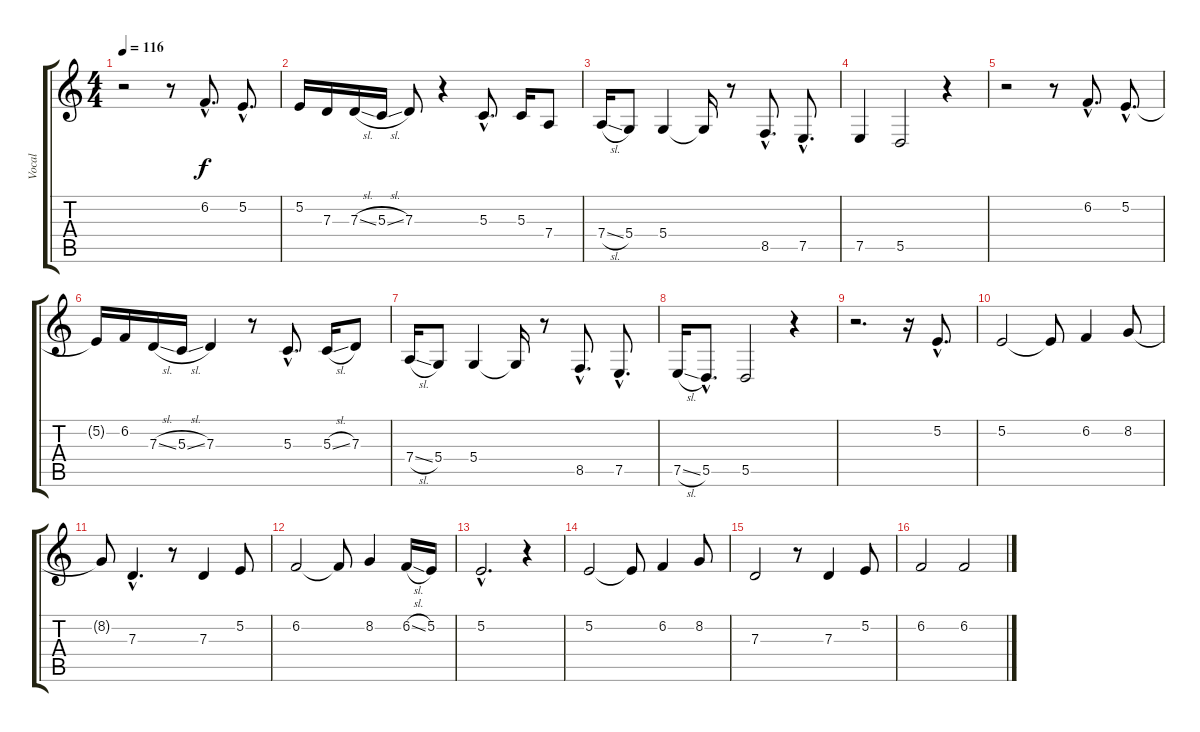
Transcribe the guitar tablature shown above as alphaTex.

\track ("Vocal" "Vocal") {instrument englishhorn}
\staff {score tabs}
\tuning (E4 B3 G3 D3 A2 E2) {hide}
\ts (4 4)
\tempo 116
\clef g2
\ks c
r.2{dy f} r.8 6.2{hac}.8{d} 5.2{hac}.8{d} |
5.2.16 7.3.16 7.3{sl}.16 5.3{sl}.16 7.3.8 r.4 5.3{hac}.8{d} 5.3.16 7.4.8 |
7.4{sl}.16 5.4.8 5.4.4 5.4{t}.16 r.8 8.5{hac}.8{d} 7.5{hac}.8{d} |
7.5.4 5.5.2 r.4 |
r.2 r.8 6.2{hac}.8{d} 5.2{hac}.8{d} |
5.2{t}.16 6.2.16 7.3{sl}.16 5.3{sl}.16 7.3.4 r.8 5.3{hac}.8{d} 5.3{sl}.16 7.3.8 |
7.4{sl}.16 5.4.8 5.4.4 5.4{t}.16 r.8 8.5{hac}.8{d} 7.5{hac}.8{d} |
7.5{sl}.16 5.5{hac}.8{d} 5.5.2 r.4 |
r.2{d} r.16 5.2{hac}.8{d} |
5.2.2 5.2{t}.8 6.2.4 8.2.8 |
8.2{t}.8 7.3{hac}.4{d} r.8 7.3.4 5.2.8 |
6.2.2 6.2{t}.8 8.2.4 6.2{sl}.16 5.2.16 |
5.2{hac}.2{d} r.4 |
5.2.2 5.2{t}.8 6.2.4 8.2.8 |
7.3.2 r.8 7.3.4 5.2.8 |
6.2.2 6.2.2
